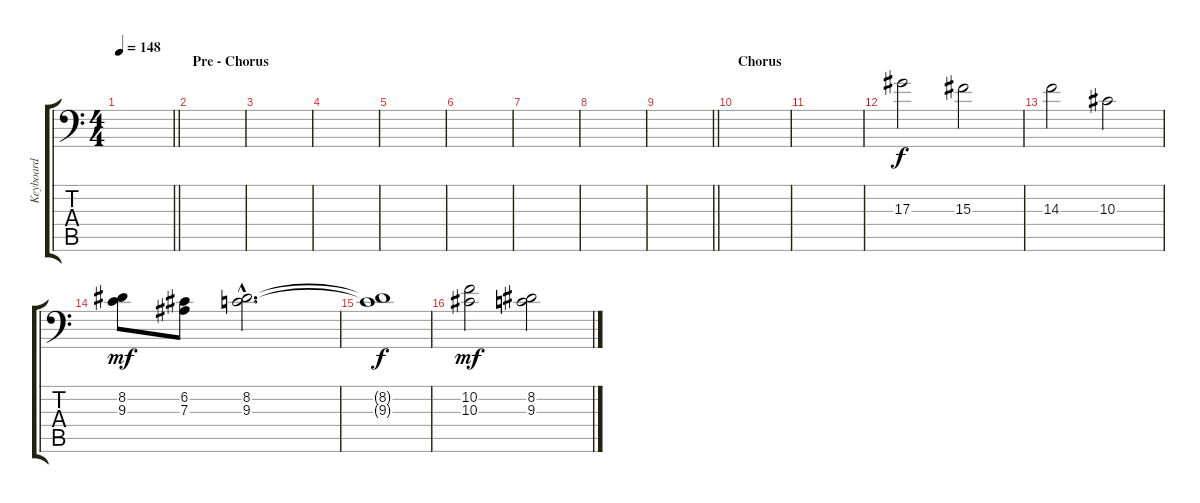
\track ("Keyboard" "Keyboard") {instrument lead1square}
\staff {score tabs}
\tuning (C4 G3 Eb3 Bb2 F2 Bb1) {hide}
\ts (4 4)
\tempo 148
\clef f4
\barLineRight lightlight
\ks c
|
\section ("" "Pre - Chorus")
|
|
|
|
|
|
|
\barLineRight lightlight
|
\section ("" "Chorus")
|
|
17.3.2 15.3.2 |
14.3.2 10.3.2 |
(8.2 9.3).8{dy mf} (6.2 7.3).8 (8.2{hac} 9.3{hac}).2{d} |
(8.2{t} 9.3{t}).1{dy f} |
(10.2 10.3).2{dy mf instrument lead1square} (8.2 9.3).2
